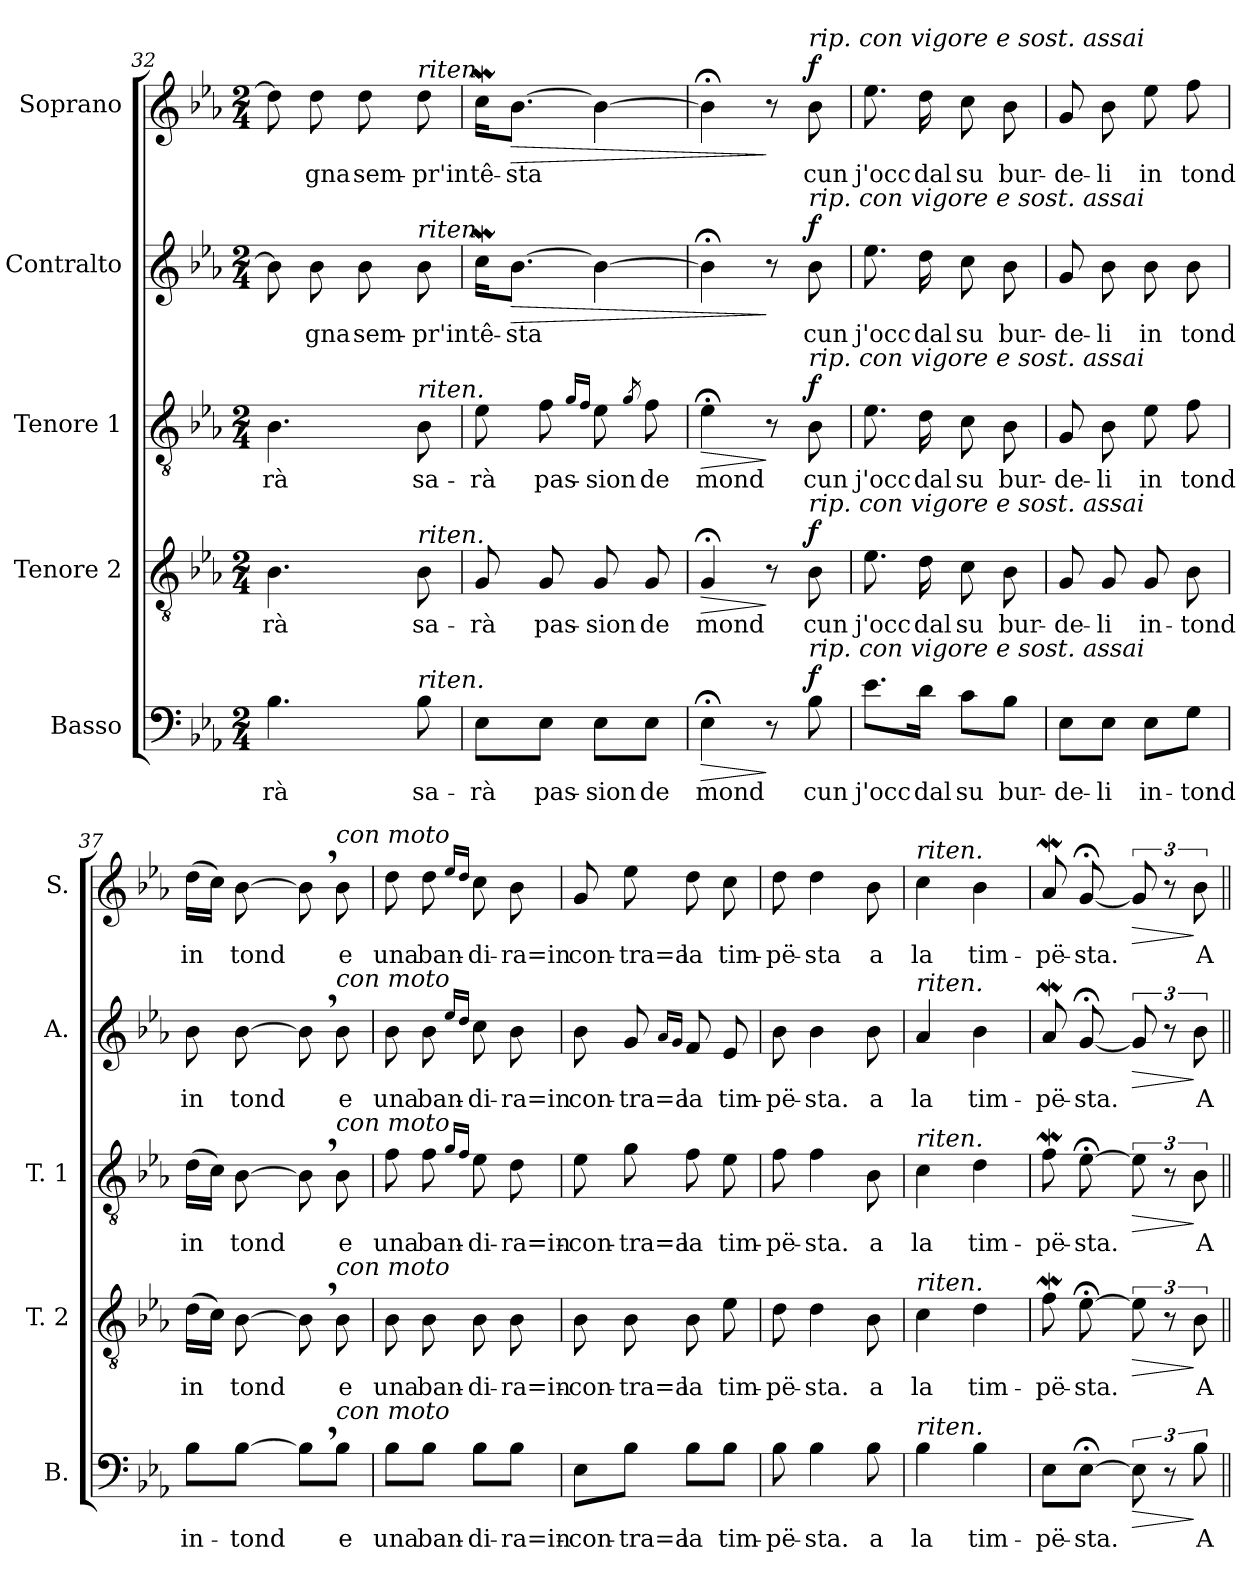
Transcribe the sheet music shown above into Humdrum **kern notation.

**kern	**text	**dynam	**kern	**text	**dynam	**kern	**text	**dynam	**kern	**text	**dynam	**kern	**text	**dynam
*part5	*part5	*part5	*part4	*part4	*part4	*part3	*part3	*part3	*part2	*part2	*part2	*part1	*part1	*part1
*staff5	*staff5	*staff5	*staff4	*staff4	*staff4	*staff3	*staff3	*staff3	*staff2	*staff2	*staff2	*staff1	*staff1	*staff1
*I"Basso	*	*	*I"Tenore 2	*	*	*I"Tenore 1	*	*	*I"Contralto	*	*	*I"Soprano	*	*
*I'B.	*	*	*I'T. 2	*	*	*I'T. 1	*	*	*I'A.	*	*	*I'S.	*	*
!!LO:LB:g=z
*clefF4	*	*	*clefGv2	*	*	*clefGv2	*	*	*clefG2	*	*	*clefG2	*	*
*k[b-e-a-]	*	*	*k[b-e-a-]	*	*	*k[b-e-a-]	*	*	*k[b-e-a-]	*	*	*k[b-e-a-]	*	*
*M2/4	*	*	*M2/4	*	*	*M2/4	*	*	*M2/4	*	*	*M2/4	*	*
=32	=32	=32	=32	=32	=32	=32	=32	=32	=32	=32	=32	=32	=32	=32
!	!LO:LY:b	!	!	!LO:LY:b	!	!	!LO:LY:b	!	!	!	!	!	!	!
4.B-\	-rà	.	4.B-\	-rà	.	4.B-\	-rà	.	8b-\]	.	.	8dd\]	.	.
!	!	!	!	!	!	!	!	!	!	!LO:LY:b	!	!	!LO:LY:b	!
.	.	.	.	.	.	.	.	.	8b-\	gna	.	8dd\	gna	.
!	!	!	!	!	!	!	!	!	!	!LO:LY:b	!	!	!LO:LY:b	!
.	.	.	.	.	.	.	.	.	8b-\	sem-	.	8dd\	sem-	.
!	!	!	!	!	!	!	!	!	!	!	!	!LO:TX:a:i:t=riten.	!	!
!	!	!	!	!	!	!	!	!	!LO:TX:a:i:t=riten.	!	!	!	!	!
!	!	!	!	!	!	!LO:TX:a:i:t=riten.	!	!	!	!	!	!	!	!
!	!	!	!LO:TX:a:i:t=riten.	!	!	!	!	!	!	!	!	!	!	!
!LO:TX:a:i:t=riten.	!	!	!	!	!	!	!	!	!	!	!	!	!	!
!	!LO:LY:b	!	!	!LO:LY:b	!	!	!LO:LY:b	!	!	!LO:LY:b	!	!	!LO:LY:b	!
8B-\	sa-	.	8B-\	sa-	.	8B-\	sa-	.	8b-\	-pr'in	.	8dd\	-pr'in	.
=33	=33	=33	=33	=33	=33	=33	=33	=33	=33	=33	=33	=33	=33	=33
!	!LO:LY:b	!	!	!LO:LY:b	!	!	!LO:LY:b	!	!	!LO:LY:b	!	!	!LO:LY:b	!
8E-\L	-rà	.	8G/	-rà	.	8e-\	-rà	.	16ccW\KL	tê-	.	16ccW\KL	tê-	.
!	!	!	!	!	!	!	!	!	!	!LO:LY:b	!LO:HP:b	!	!LO:LY:b	!LO:HP:b
.	.	.	.	.	.	.	.	.	[8.b-\J	-sta	>	[8.b-\J	-sta	>
!	!LO:LY:b	!	!	!LO:LY:b	!	!	!LO:LY:b	!	!	!	!	!	!	!
8E-\J	pas-	.	8G/	pas-	.	8f\	pas-	.	.	.	.	.	.	.
.	.	.	.	.	.	16qg/LL	.	.	.	.	.	.	.	.
.	.	.	.	.	.	16qf/JJ	.	.	.	.	.	.	.	.
!	!LO:LY:b	!	!	!LO:LY:b	!	!	!LO:LY:b	!	!	!	!	!	!	!
8E-\L	-sion	.	8G/	-sion	.	8e-\	-sion	.	4b-\_	.	.	4b-\_	.	.
.	.	.	.	.	.	8qg/	.	.	.	.	.	.	.	.
!	!LO:LY:b	!	!	!LO:LY:b	!	!	!LO:LY:b	!	!	!	!	!	!	!
8E-\J	de	.	8G/	de	.	8f\	de	.	.	.	.	.	.	.
=34	=34	=34	=34	=34	=34	=34	=34	=34	=34	=34	=34	=34	=34	=34
!	!LO:LY:b	!LO:HP:b	!	!LO:LY:b	!LO:HP:b	!	!LO:LY:b	!LO:HP:b	!	!	!	!	!	!
4E-;<\	mond	>	4G;</	mond	>	4e-;<\	mond	>	4b-;<\]	.	.	4b-;<\]	.	.
8r	.	]	8r	.	]	8r	.	]	8r	.	]	8r	.	]
!	!	!	!	!	!	!	!	!	!	!	!	!LO:TX:a:i:t=rip. con vigore e sost. assai	!	!
!	!	!	!	!	!	!	!	!	!LO:TX:a:i:t=rip. con vigore e sost. assai	!	!	!	!	!
!	!	!	!	!	!	!LO:TX:a:i:t=rip. con vigore e sost. assai	!	!	!	!	!	!	!	!
!	!	!	!LO:TX:a:i:t=rip. con vigore e sost. assai	!	!	!	!	!	!	!	!	!	!	!
!LO:TX:a:i:t=rip. con vigore e sost. assai	!	!	!	!	!	!	!	!	!	!	!	!	!	!
!	!LO:LY:b	!LO:DY:a	!	!LO:LY:b	!LO:DY:a	!	!LO:LY:b	!LO:DY:a	!	!LO:LY:b	!LO:DY:a	!	!LO:LY:b	!LO:DY:a
8B-\	cun	f	8B-\	cun	f	8B-\	cun	f	8b-\	cun	f	8b-\	cun	f
=35	=35	=35	=35	=35	=35	=35	=35	=35	=35	=35	=35	=35	=35	=35
!	!LO:LY:b	!	!	!LO:LY:b	!	!	!LO:LY:b	!	!	!LO:LY:b	!	!	!LO:LY:b	!
8.e-\L	j'occ	.	8.e-\	j'occ	.	8.e-\	j'occ	.	8.ee-\	j'occ	.	8.ee-\	j'occ	.
!	!LO:LY:b	!	!	!LO:LY:b	!	!	!LO:LY:b	!	!	!LO:LY:b	!	!	!LO:LY:b	!
16d\Jk	dal	.	16d\	dal	.	16d\	dal	.	16dd\	dal	.	16dd\	dal	.
!	!LO:LY:b	!	!	!LO:LY:b	!	!	!LO:LY:b	!	!	!LO:LY:b	!	!	!LO:LY:b	!
8c\L	su	.	8c\	su	.	8c\	su	.	8cc\	su	.	8cc\	su	.
!	!LO:LY:b	!	!	!LO:LY:b	!	!	!LO:LY:b	!	!	!LO:LY:b	!	!	!LO:LY:b	!
8B-\J	bur-	.	8B-\	bur-	.	8B-\	bur-	.	8b-\	bur-	.	8b-\	bur-	.
=36	=36	=36	=36	=36	=36	=36	=36	=36	=36	=36	=36	=36	=36	=36
!	!LO:LY:b	!	!	!LO:LY:b	!	!	!LO:LY:b	!	!	!LO:LY:b	!	!	!LO:LY:b	!
8E-\L	-de-	.	8G/	-de-	.	8G/	-de-	.	8g/	-de-	.	8g/	-de-	.
!	!LO:LY:b	!	!	!LO:LY:b	!	!	!LO:LY:b	!	!	!LO:LY:b	!	!	!LO:LY:b	!
8E-\J	-li	.	8G/	-li	.	8B-\	li	.	8b-\	-li	.	8b-\	-li	.
!	!LO:LY:b	!	!	!LO:LY:b	!	!	!LO:LY:b	!	!	!LO:LY:b	!	!	!LO:LY:b	!
8E-\L	in-	.	8G/	in-	.	8e-\	in	.	8b-\	in	.	8ee-\	in	.
!	!LO:LY:b	!	!	!LO:LY:b	!	!	!LO:LY:b	!	!	!LO:LY:b	!	!	!LO:LY:b	!
8G\J	-tond	.	8B-\	-tond	.	8f\	tond	.	8b-\	tond	.	8ff\	tond	.
=37	=37	=37	=37	=37	=37	=37	=37	=37	=37	=37	=37	=37	=37	=37
!	!LO:LY:b	!	!	!LO:LY:b	!	!	!LO:LY:b	!	!	!LO:LY:b	!	!	!LO:LY:b	!
8B-\L	in-	.	(>16d\LL	in	.	(>16d\LL	in	.	8b-\	in	.	(>16dd\LL	in	.
.	.	.	16c\JJ)	.	.	16c\JJ)	.	.	.	.	.	16cc\JJ)	.	.
!	!LO:LY:b	!	!	!LO:LY:b	!	!	!LO:LY:b	!	!	!LO:LY:b	!	!	!LO:LY:b	!
[8B-\J	-tond	.	[8B-\	tond	.	[8B-\	tond	.	[8b-\	tond	.	[8b-\	tond	.
8B-,\L]	.	.	8B-,\]	.	.	8B-,\]	.	.	8b-,\]	.	.	8b-,\]	.	.
!	!	!	!	!	!	!	!	!	!	!	!	!LO:TX:a:i:t=con moto	!	!
!	!	!	!	!	!	!	!	!	!LO:TX:a:i:t=con moto	!	!	!	!	!
!	!	!	!	!	!	!LO:TX:a:i:t=con moto	!	!	!	!	!	!	!	!
!	!	!	!LO:TX:a:i:t=con moto	!	!	!	!	!	!	!	!	!	!	!
!LO:TX:a:i:t=con moto	!	!	!	!	!	!	!	!	!	!	!	!	!	!
!	!LO:LY:b	!	!	!LO:LY:b	!	!	!LO:LY:b	!	!	!LO:LY:b	!	!	!LO:LY:b	!
8B-\J	e	.	8B-\	e	.	8B-\	e	.	8b-\	e	.	8b-\	e	.
!!LO:PB:g=z
=38	=38	=38	=38	=38	=38	=38	=38	=38	=38	=38	=38	=38	=38	=38
!	!LO:LY:b	!	!	!LO:LY:b	!	!	!LO:LY:b	!	!	!LO:LY:b	!	!	!LO:LY:b	!
8B-\L	una	.	8B-\	una	.	8f\	una	.	8b-\	una	.	8dd\	una	.
!	!LO:LY:b	!	!	!LO:LY:b	!	!	!LO:LY:b	!	!	!LO:LY:b	!	!	!LO:LY:b	!
8B-\J	ban-	.	8B-\	ban-	.	8f\	ban-	.	8b-\	ban-	.	8dd\	ban-	.
.	.	.	.	.	.	16qg/LL	.	.	16qee-/LL	.	.	16qee-/LL	.	.
.	.	.	.	.	.	16qf/JJ	.	.	16qdd/JJ	.	.	16qdd/JJ	.	.
!	!LO:LY:b	!	!	!LO:LY:b	!	!	!LO:LY:b	!	!	!LO:LY:b	!	!	!LO:LY:b	!
8B-\L	-di-	.	8B-\	-di-	.	8e-\	-di-	.	8cc\	-di-	.	8cc\	-di-	.
!	!LO:LY:b	!	!	!LO:LY:b	!	!	!LO:LY:b	!	!	!LO:LY:b	!	!	!LO:LY:b	!
8B-\J	-ra=in-	.	8B-\	-ra=in-	.	8d\	ra=in-	.	8b-\	-ra=in	.	8b-\	-ra=in	.
=39	=39	=39	=39	=39	=39	=39	=39	=39	=39	=39	=39	=39	=39	=39
!	!LO:LY:b	!	!	!LO:LY:b	!	!	!LO:LY:b	!	!	!LO:LY:b	!	!	!LO:LY:b	!
8E-\L	-con-	.	8B-\	-con-	.	8e-\	-con-	.	8b-\	con-	.	8g/	con-	.
!	!LO:LY:b	!	!	!LO:LY:b	!	!	!LO:LY:b	!	!	!LO:LY:b	!	!	!LO:LY:b	!
8B-\J	-tra=a	.	8B-\	-tra=a	.	8g\	-tra=a	.	8g/	-tra=a	.	8ee-\	-tra=a	.
.	.	.	.	.	.	.	.	.	16qa-/LL	.	.	.	.	.
.	.	.	.	.	.	.	.	.	16qg/JJ	.	.	.	.	.
!	!LO:LY:b	!	!	!LO:LY:b	!	!	!LO:LY:b	!	!	!LO:LY:b	!	!	!LO:LY:b	!
8B-\L	la	.	8B-\	la	.	8f\	la	.	8f/	la	.	8dd\	la	.
!	!LO:LY:b	!	!	!LO:LY:b	!	!	!LO:LY:b	!	!	!LO:LY:b	!	!	!LO:LY:b	!
8B-\J	tim-	.	8e-\	tim-	.	8e-\	tim-	.	8e-/	tim-	.	8cc\	tim-	.
=40	=40	=40	=40	=40	=40	=40	=40	=40	=40	=40	=40	=40	=40	=40
!	!LO:LY:b	!	!	!LO:LY:b	!	!	!LO:LY:b	!	!	!LO:LY:b	!	!	!LO:LY:b	!
8B-\	-pë-	.	8d\	-pë-	.	8f\	-pë-	.	8b-\	-pë-	.	8dd\	-pë-	.
!	!LO:LY:b	!	!	!LO:LY:b	!	!	!LO:LY:b	!	!	!LO:LY:b	!	!	!LO:LY:b	!
4B-\	-sta.	.	4d\	-sta.	.	4f\	-sta.	.	4b-\	-sta.	.	4dd\	-sta	.
!	!LO:LY:b	!	!	!LO:LY:b	!	!	!LO:LY:b	!	!	!LO:LY:b	!	!	!LO:LY:b	!
8B-\	a	.	8B-\	a	.	8B-\	a	.	8b-\	a	.	8b-\	a	.
=41	=41	=41	=41	=41	=41	=41	=41	=41	=41	=41	=41	=41	=41	=41
!	!	!	!	!	!	!	!	!	!	!	!	!LO:TX:a:i:t=riten.	!	!
!	!	!	!	!	!	!	!	!	!LO:TX:a:i:t=riten.	!	!	!	!	!
!	!	!	!	!	!	!LO:TX:a:i:t=riten.	!	!	!	!	!	!	!	!
!	!	!	!LO:TX:a:i:t=riten.	!	!	!	!	!	!	!	!	!	!	!
!LO:TX:a:i:t=riten.	!	!	!	!	!	!	!	!	!	!	!	!	!	!
!	!LO:LY:b	!	!	!LO:LY:b	!	!	!LO:LY:b	!	!	!LO:LY:b	!	!	!LO:LY:b	!
4B-\	la	.	4c\	la	.	4c\	la	.	4a-/	la	.	4cc\	la	.
!	!LO:LY:b	!	!	!LO:LY:b	!	!	!LO:LY:b	!	!	!LO:LY:b	!	!	!LO:LY:b	!
4B-\	tim-	.	4d\	tim-	.	4d\	tim-	.	4b-\	tim-	.	4b-\	tim-	.
=42	=42	=42	=42	=42	=42	=42	=42	=42	=42	=42	=42	=42	=42	=42
!	!LO:LY:b	!	!	!LO:LY:b	!	!	!LO:LY:b	!	!	!LO:LY:b	!	!	!LO:LY:b	!
8E-\L	-pë-	.	8fW\	-pë-	.	8fW\	-pë-	.	8a-w/	-pë-	.	8a-w/	-pë-	.
!	!LO:LY:b	!	!	!LO:LY:b	!	!	!LO:LY:b	!	!	!LO:LY:b	!	!	!LO:LY:b	!
[8E-;<\J	-sta.	.	[8e-;<\	-sta.	.	[8e-;<\	-sta.	.	[8g;</	-sta.	.	[8g;</	-sta.	.
!	!	!LO:HP:b	!	!	!LO:HP:b	!	!	!LO:HP:b	!	!	!LO:HP:b	!	!	!LO:HP:b
12E-\]	.	>	12e-\]	.	>	12e-\]	.	>	12g/]	.	>	12g/]	.	>
12r	.	.	12r	.	.	12r	.	.	12r	.	.	12r	.	.
!	!LO:LY:b	!	!	!LO:LY:b	!	!	!LO:LY:b	!	!	!LO:LY:b	!	!	!LO:LY:b	!
12B-\	A	]	12B-\	A	]	12B-\	A	]	12b-\	A	]	12b-\	A	]
=||	=||	=||	=||	=||	=||	=||	=||	=||	=||	=||	=||	=||	=||	=||
*-	*-	*-	*-	*-	*-	*-	*-	*-	*-	*-	*-	*-	*-	*-
